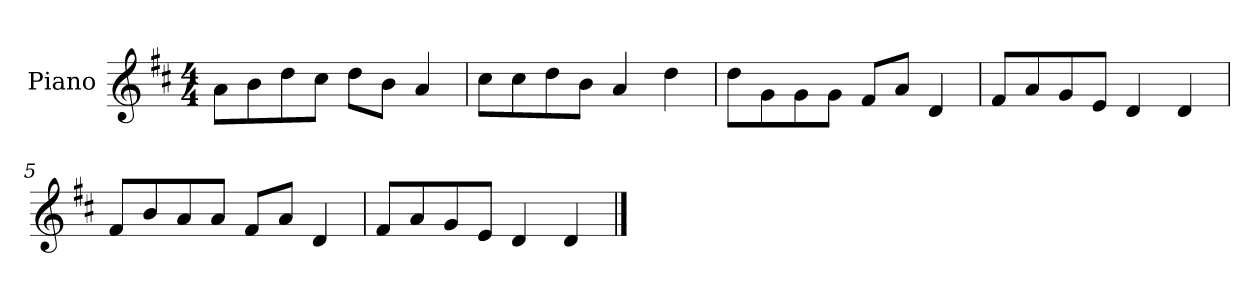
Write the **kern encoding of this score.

**kern
*part1
*staff1
*I"Piano
*I'P-no
*clefG2
*k[f#c#]
*M4/4
*MM90
=1
8a\L
8b\
8dd\
8cc#\J
8dd\L
8b\J
4a/
=2
8cc#\L
8cc#\
8dd\
8b\J
4a/
4dd\
=3
8dd\L
8g\
8g\
8g\J
8f#/L
8a/J
4d/
=4
8f#/L
8a/
8g/
8e/J
4d/
4d/
=5
8f#/L
8b/
8a/
8a/J
8f#/L
8a/J
4d/
!!LO:LB:g=z
=6
8f#/L
8a/
8g/
8e/J
4d/
4d/
==
*-
